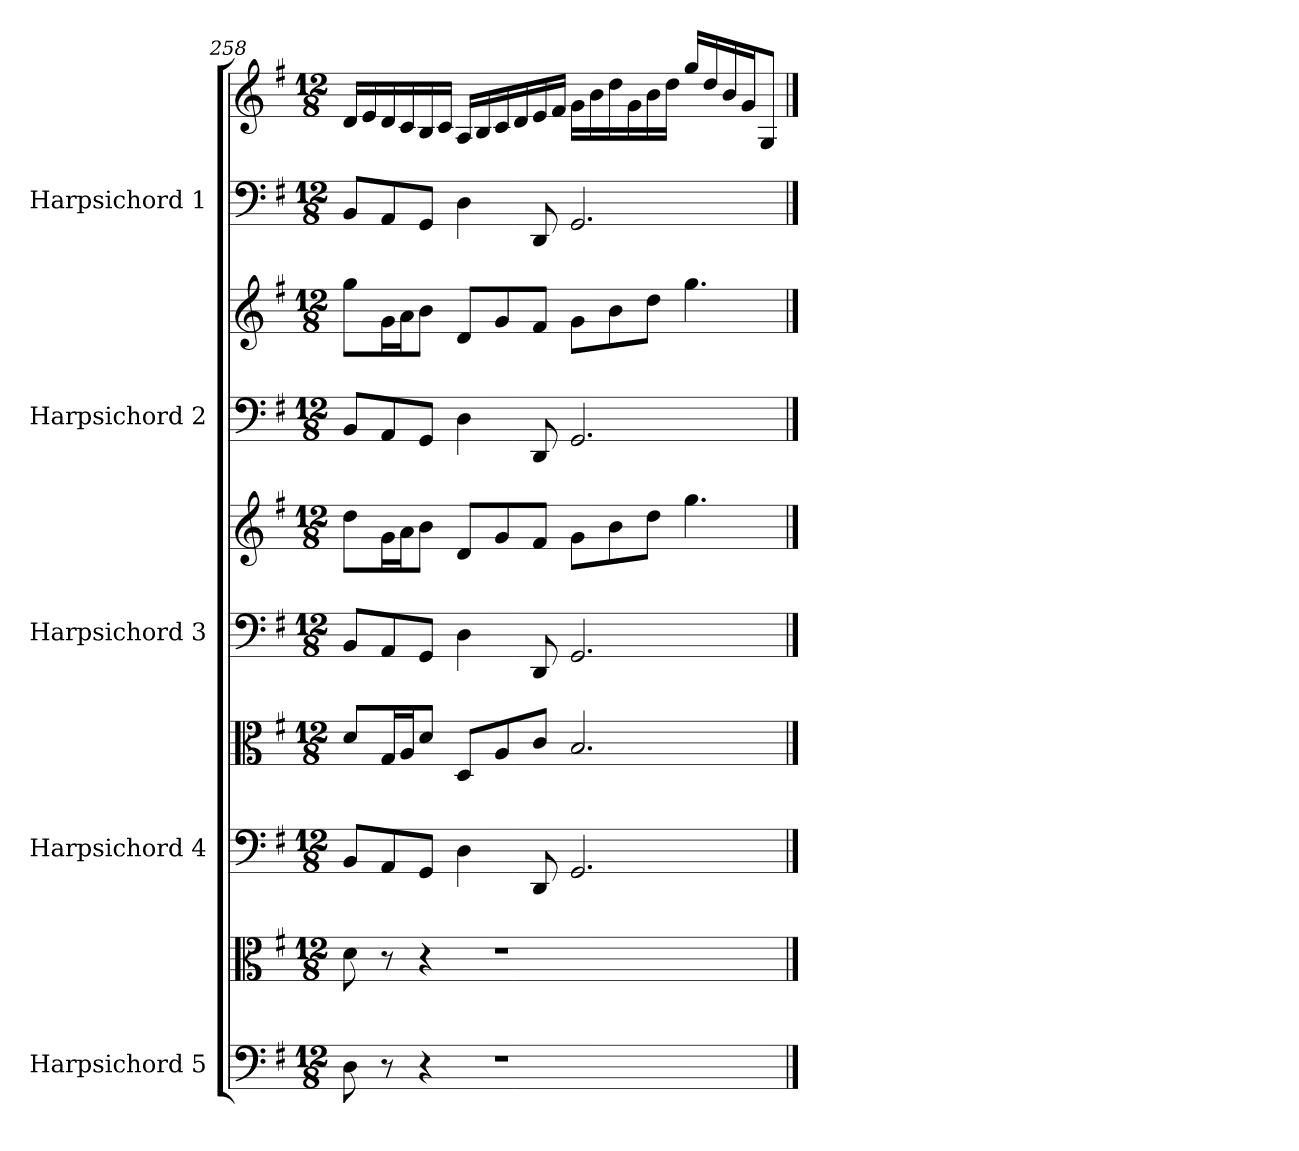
**kern	**kern	**kern	**kern	**kern	**kern	**kern	**kern	**kern	**kern
*part5	*part5	*part4	*part4	*part3	*part3	*part2	*part2	*part1	*part1
*staff10	*staff9	*staff8	*staff7	*staff6	*staff5	*staff4	*staff3	*staff2	*staff1
*I"Harpsichord 5	*	*I"Harpsichord 4	*	*I"Harpsichord 3	*	*I"Harpsichord 2	*	*I"Harpsichord 1	*
*I'Hp	*	*I'Hp	*	*I'Hp	*	*I'Hp	*	*I'Hp	*
!!LO:PB:g=z
*clefF4	*clefC3	*clefF4	*clefC3	*clefF4	*clefG2	*clefF4	*clefG2	*clefF4	*clefG2
*k[f#]	*k[f#]	*k[f#]	*k[f#]	*k[f#]	*k[f#]	*k[f#]	*k[f#]	*k[f#]	*k[f#]
*M12/8	*M12/8	*M12/8	*M12/8	*M12/8	*M12/8	*M12/8	*M12/8	*M12/8	*M12/8
=258	=258	=258	=258	=258	=258	=258	=258	=258	=258
8D\	8d\	8BB/L	8d/L	8BB/L	8dd\L	8BB/L	8gg\L	8BB/L	16d/LL
.	.	.	.	.	.	.	.	.	16e/
8r	8r	8AA/	16G/L	8AA/	16g\L	8AA/	16g\L	8AA/	16d/
.	.	.	16A/J	.	16a\J	.	16a\J	.	16c/
4r	4r	8GG/J	8d/J	8GG/J	8b\J	8GG/J	8b\J	8GG/J	16B/
.	.	.	.	.	.	.	.	.	16c/JJ
.	.	4D\	8D/L	4D\	8d/L	4D\	8d/L	4D\	16A/LL
.	.	.	.	.	.	.	.	.	16B/
1r	1r	.	8A/	.	8g/	.	8g/	.	16c/
.	.	.	.	.	.	.	.	.	16d/
.	.	8DD/	8c/J	8DD/	8f#/J	8DD/	8f#/J	8DD/	16e/
.	.	.	.	.	.	.	.	.	16f#/JJ
.	.	2.GG/	2.B/	2.GG/	8g\L	2.GG/	8g\L	2.GG/	16g\LL
.	.	.	.	.	.	.	.	.	16b\
.	.	.	.	.	8b\	.	8b\	.	16dd\
.	.	.	.	.	.	.	.	.	16g\
.	.	.	.	.	8dd\J	.	8dd\J	.	16b\
.	.	.	.	.	.	.	.	.	16dd\JJ
.	.	.	.	.	4.gg\	.	4.gg\	.	16gg/LL
.	.	.	.	.	.	.	.	.	16dd/
.	.	.	.	.	.	.	.	.	16b/
.	.	.	.	.	.	.	.	.	16g/J
.	.	.	.	.	.	.	.	.	8G/J
==	==	==	==	==	==	==	==	==	==
*-	*-	*-	*-	*-	*-	*-	*-	*-	*-
